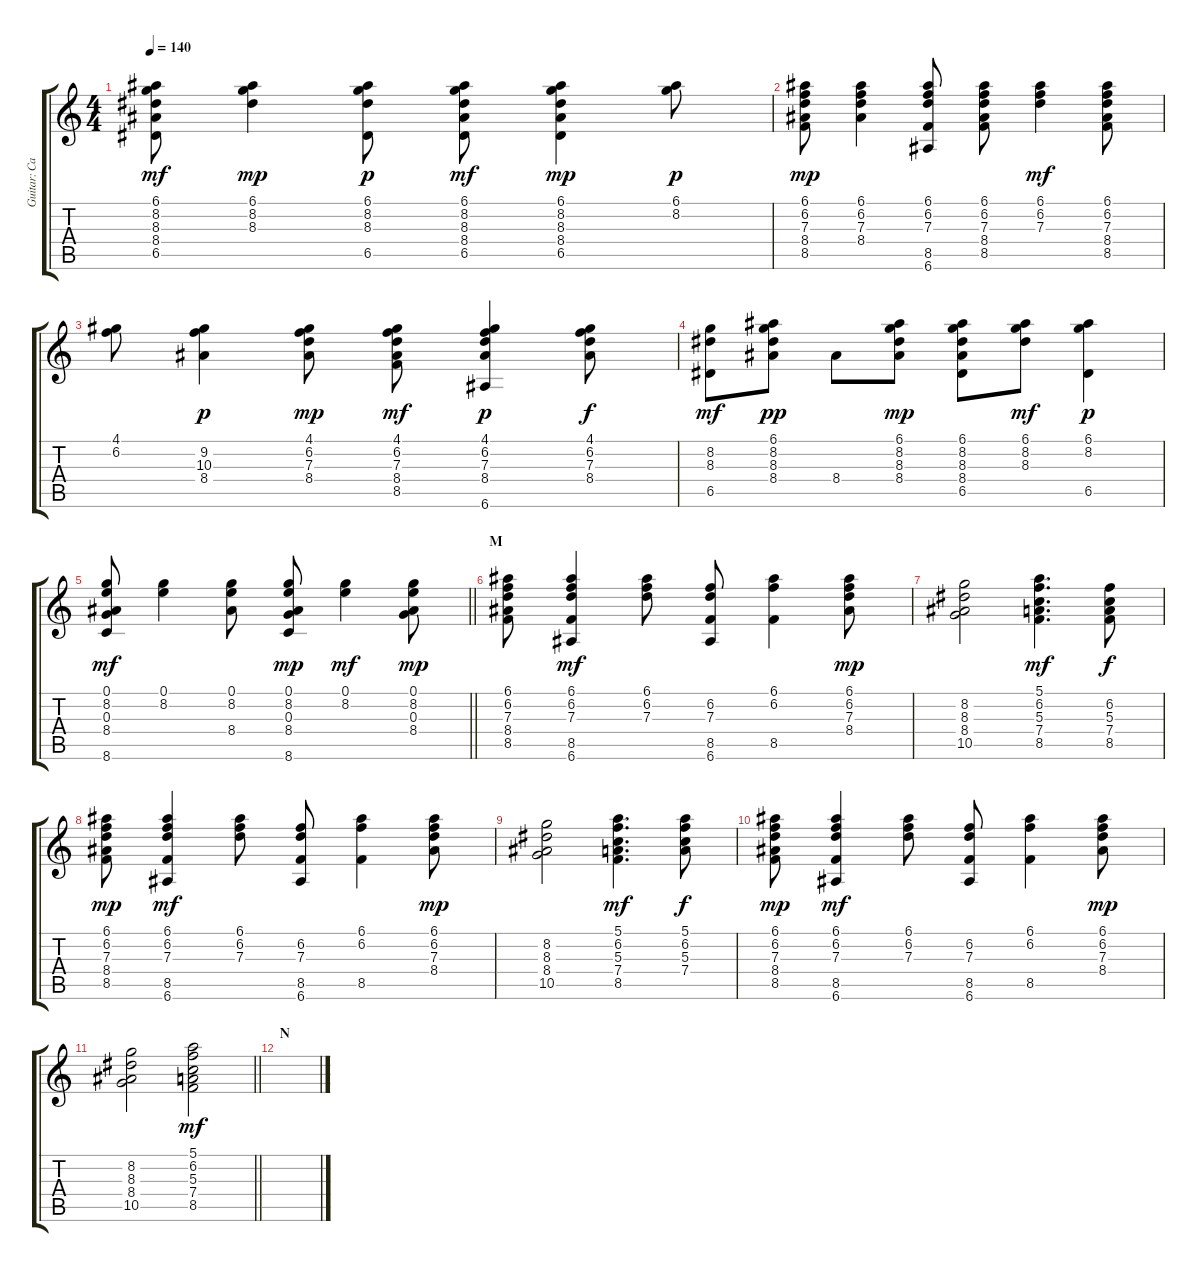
\track ("Guitar: Caleb Quaye" "Guitar: Ca") {instrument acousticguitarsteel}
\staff {score tabs}
\tuning (E4 B3 G3 D3 A2 E2) {hide}
\ts (4 4)
\tempo 140
\clef g2
\ks c
(6.1 8.2 8.3 8.4 6.5).8{dy mf} (6.1 8.2 8.3).4{dy mp} (6.1 8.2 8.3 6.5).8{dy p} (6.1 8.2 8.3 8.4 6.5).8{dy mf} (6.1 8.2 8.3 8.4 6.5).4{dy mp} (6.1 8.2).8{dy p} |
(6.1 6.2 7.3 8.4 8.5).8{dy mp} (6.1 6.2 7.3 8.4).4 (6.1 6.2 7.3 8.5 6.6).8 (6.1 6.2 7.3 8.4 8.5).8 (6.1 6.2 7.3).4{dy mf} (6.1 6.2 7.3 8.4 8.5).8 |
(4.1 6.2).8 (9.2 10.3 8.4).4{dy p} (4.1 6.2 7.3 8.4).8{dy mp} (4.1 6.2 7.3 8.4 8.5).8{dy mf} (4.1 6.2 7.3 8.4 6.6).4{dy p} (4.1 6.2 7.3 8.4).8{dy f} |
(8.2 8.3 6.5).8{dy mf} (6.1 8.2 8.3 8.4).8{dy pp} 8.4.8 (6.1 8.2 8.3 8.4).8{dy mp} (6.1 8.2 8.3 8.4 6.5).8 (6.1 8.2 8.3).8{dy mf} (6.1 8.2 6.5).4{dy p} |
\barLineRight lightlight
(0.1 8.2 0.3 8.4 8.6).8{dy mf} (0.1 8.2).4 (0.1 8.2 8.4).8 (0.1 8.2 0.3 8.4 8.6).8{dy mp} (0.1 8.2).4{dy mf} (0.1 8.2 0.3 8.4).8{dy mp} |
\section ("" "M")
(6.1 6.2 7.3 8.4 8.5).8 (6.1 6.2 7.3 8.5 6.6).4{dy mf} (6.1 6.2 7.3).8 (6.2 7.3 8.5 6.6).8 (6.1 6.2 8.5).4 (6.1 6.2 7.3 8.4).8{dy mp} |
(8.2 8.3 8.4 10.5).2 (5.1 6.2 5.3 7.4 8.5).4{d dy mf} (6.2 5.3 7.4 8.5).8{dy f} |
(6.1 6.2 7.3 8.4 8.5).8{dy mp} (6.1 6.2 7.3 8.5 6.6).4{dy mf} (6.1 6.2 7.3).8 (6.2 7.3 8.5 6.6).8 (6.1 6.2 8.5).4 (6.1 6.2 7.3 8.4).8{dy mp} |
(8.2 8.3 8.4 10.5).2 (5.1 6.2 5.3 7.4 8.5).4{d dy mf} (5.1 6.2 5.3 7.4).8{dy f} |
(6.1 6.2 7.3 8.4 8.5).8{dy mp} (6.1 6.2 7.3 8.5 6.6).4{dy mf} (6.1 6.2 7.3).8 (6.2 7.3 8.5 6.6).8 (6.1 6.2 8.5).4 (6.1 6.2 7.3 8.4).8{dy mp} |
\barLineRight lightlight
(8.2 8.3 8.4 10.5).2 (5.1 6.2 5.3 7.4 8.5).2{dy mf} |
\section ("" "N")
